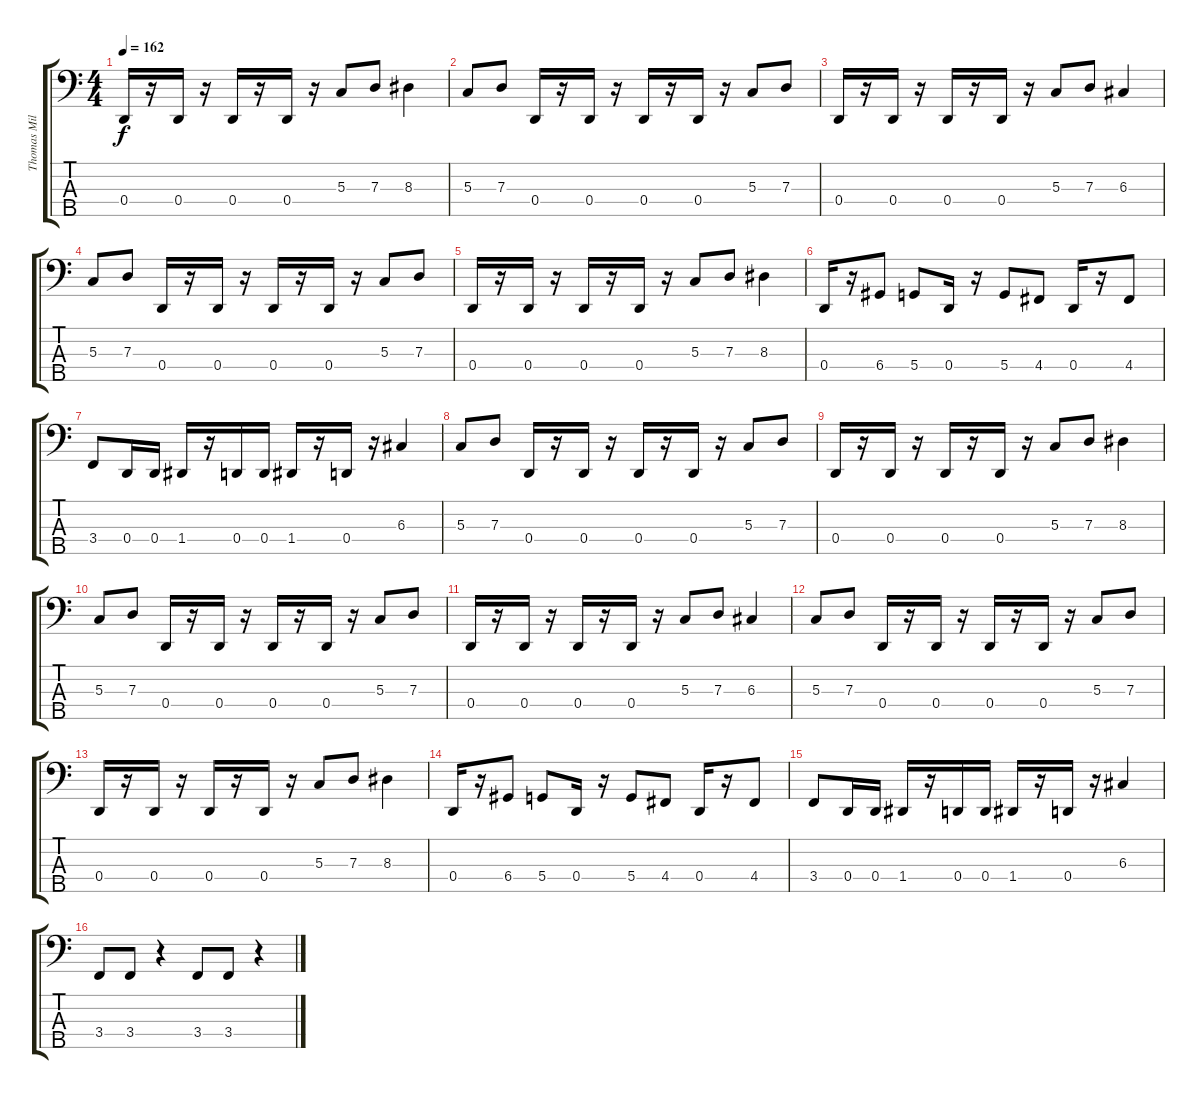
\track ("Thomas Miller" "Thomas Mil") {instrument electricbassfinger}
\staff {score tabs}
\tuning (F2 C2 G1 D1 A0) {hide}
\ts (4 4)
\tempo 162
\clef f4
\ks c
0.4.16{dy f} r.16 0.4.16 r.16 0.4.16 r.16 0.4.16 r.16 5.3.8 7.3.8 8.3.4 |
5.3.8 7.3.8 0.4.16 r.16 0.4.16 r.16 0.4.16 r.16 0.4.16 r.16 5.3.8 7.3.8 |
0.4.16 r.16 0.4.16 r.16 0.4.16 r.16 0.4.16 r.16 5.3.8 7.3.8 6.3.4 |
5.3.8 7.3.8 0.4.16 r.16 0.4.16 r.16 0.4.16 r.16 0.4.16 r.16 5.3.8 7.3.8 |
0.4.16 r.16 0.4.16 r.16 0.4.16 r.16 0.4.16 r.16 5.3.8 7.3.8 8.3.4 |
0.4.16 r.16 6.4.8 5.4.8 0.4.16 r.16 5.4.8 4.4.8 0.4.16 r.16 4.4.8 |
3.4.8 0.4.16 0.4.16 1.4.16 r.16 0.4.16 0.4.16 1.4.16 r.16 0.4.16 r.16 6.3.4 |
5.3.8 7.3.8 0.4.16 r.16 0.4.16 r.16 0.4.16 r.16 0.4.16 r.16 5.3.8 7.3.8 |
0.4.16 r.16 0.4.16 r.16 0.4.16 r.16 0.4.16 r.16 5.3.8 7.3.8 8.3.4 |
5.3.8 7.3.8 0.4.16 r.16 0.4.16 r.16 0.4.16 r.16 0.4.16 r.16 5.3.8 7.3.8 |
0.4.16 r.16 0.4.16 r.16 0.4.16 r.16 0.4.16 r.16 5.3.8 7.3.8 6.3.4 |
5.3.8 7.3.8 0.4.16 r.16 0.4.16 r.16 0.4.16 r.16 0.4.16 r.16 5.3.8 7.3.8 |
0.4.16 r.16 0.4.16 r.16 0.4.16 r.16 0.4.16 r.16 5.3.8 7.3.8 8.3.4 |
0.4.16 r.16 6.4.8 5.4.8 0.4.16 r.16 5.4.8 4.4.8 0.4.16 r.16 4.4.8 |
3.4.8 0.4.16 0.4.16 1.4.16 r.16 0.4.16 0.4.16 1.4.16 r.16 0.4.16 r.16 6.3.4 |
3.4.8 3.4.8 r.4 3.4.8 3.4.8 r.4
